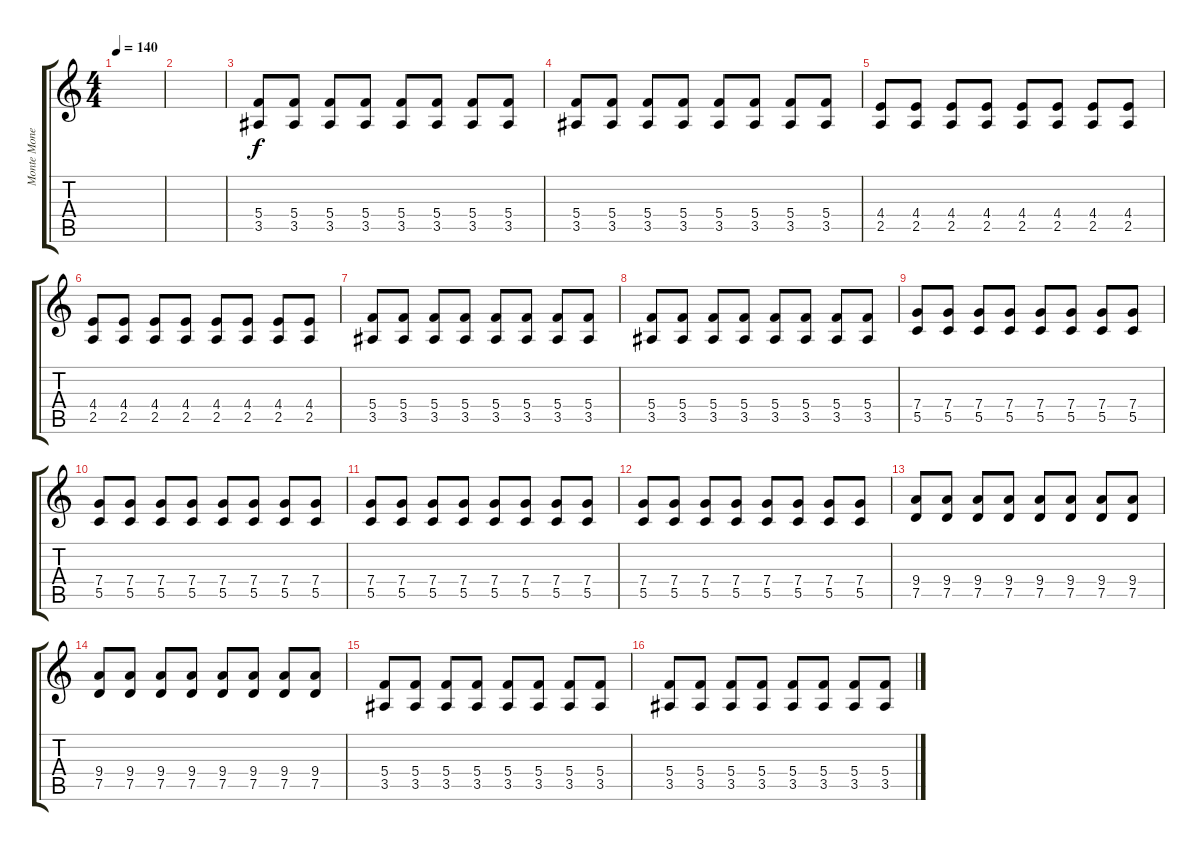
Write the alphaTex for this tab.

\track ("Monte Money" "Monte Mone") {instrument distortionguitar}
\staff {score tabs}
\tuning (E4 C4 G3 C3 G2 C2) {hide}
\ts (4 4)
\tempo 140
\clef g2
\ks c
|
|
(5.4 3.5).8 (5.4 3.5).8 (5.4 3.5).8 (5.4 3.5).8 (5.4 3.5).8 (5.4 3.5).8 (5.4 3.5).8 (5.4 3.5).8 |
(5.4 3.5).8 (5.4 3.5).8 (5.4 3.5).8 (5.4 3.5).8 (5.4 3.5).8 (5.4 3.5).8 (5.4 3.5).8 (5.4 3.5).8 |
(4.4 2.5).8 (4.4 2.5).8 (4.4 2.5).8 (4.4 2.5).8 (4.4 2.5).8 (4.4 2.5).8 (4.4 2.5).8 (4.4 2.5).8 |
(4.4 2.5).8 (4.4 2.5).8 (4.4 2.5).8 (4.4 2.5).8 (4.4 2.5).8 (4.4 2.5).8 (4.4 2.5).8 (4.4 2.5).8 |
(5.4 3.5).8 (5.4 3.5).8 (5.4 3.5).8 (5.4 3.5).8 (5.4 3.5).8 (5.4 3.5).8 (5.4 3.5).8 (5.4 3.5).8 |
(5.4 3.5).8 (5.4 3.5).8 (5.4 3.5).8 (5.4 3.5).8 (5.4 3.5).8 (5.4 3.5).8 (5.4 3.5).8 (5.4 3.5).8 |
(7.4 5.5).8 (7.4 5.5).8 (7.4 5.5).8 (7.4 5.5).8 (7.4 5.5).8 (7.4 5.5).8 (7.4 5.5).8 (7.4 5.5).8 |
(7.4 5.5).8 (7.4 5.5).8 (7.4 5.5).8 (7.4 5.5).8 (7.4 5.5).8 (7.4 5.5).8 (7.4 5.5).8 (7.4 5.5).8 |
(7.4 5.5).8 (7.4 5.5).8 (7.4 5.5).8 (7.4 5.5).8 (7.4 5.5).8 (7.4 5.5).8 (7.4 5.5).8 (7.4 5.5).8 |
(7.4 5.5).8 (7.4 5.5).8 (7.4 5.5).8 (7.4 5.5).8 (7.4 5.5).8 (7.4 5.5).8 (7.4 5.5).8 (7.4 5.5).8 |
(9.4 7.5).8 (9.4 7.5).8 (9.4 7.5).8 (9.4 7.5).8 (9.4 7.5).8 (9.4 7.5).8 (9.4 7.5).8 (9.4 7.5).8 |
(9.4 7.5).8 (9.4 7.5).8 (9.4 7.5).8 (9.4 7.5).8 (9.4 7.5).8 (9.4 7.5).8 (9.4 7.5).8 (9.4 7.5).8 |
(5.4 3.5).8 (5.4 3.5).8 (5.4 3.5).8 (5.4 3.5).8 (5.4 3.5).8 (5.4 3.5).8 (5.4 3.5).8 (5.4 3.5).8 |
(5.4 3.5).8 (5.4 3.5).8 (5.4 3.5).8 (5.4 3.5).8 (5.4 3.5).8 (5.4 3.5).8 (5.4 3.5).8 (5.4 3.5).8
